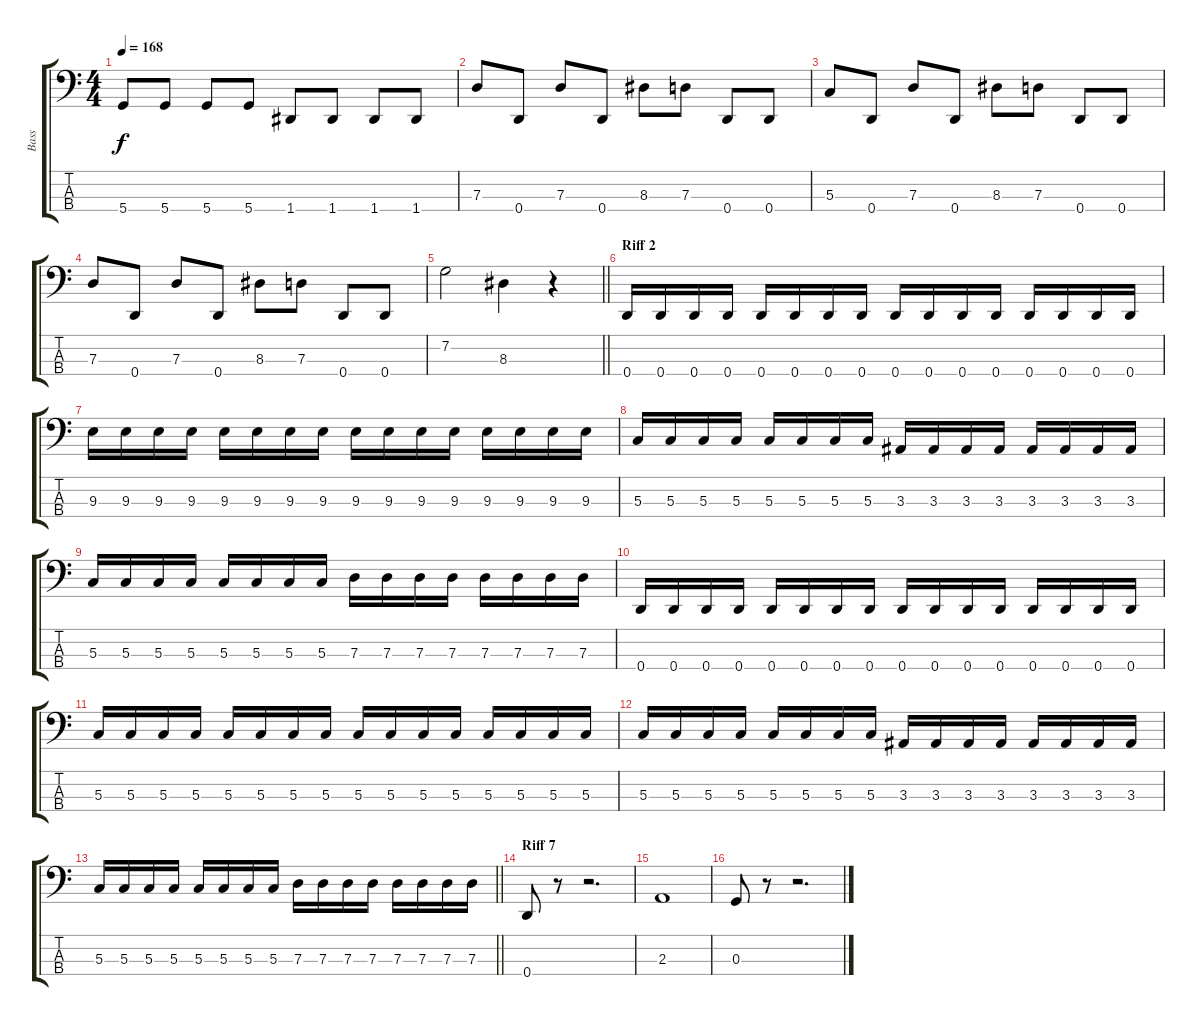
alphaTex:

\track ("Bass" "Bass") {instrument slapbass2}
\staff {score tabs}
\tuning (F2 C2 G1 D1) {hide}
\ts (4 4)
\tempo 168
\clef f4
\ks c
5.4.8{dy f} 5.4.8 5.4.8 5.4.8 1.4.8 1.4.8 1.4.8 1.4.8 |
7.3.8 0.4.8 7.3.8 0.4.8 8.3.8 7.3.8 0.4.8 0.4.8 |
5.3.8 0.4.8 7.3.8 0.4.8 8.3.8 7.3.8 0.4.8 0.4.8 |
7.3.8 0.4.8 7.3.8 0.4.8 8.3.8 7.3.8 0.4.8 0.4.8 |
\barLineRight lightlight
7.2.2 8.3.4 r.4 |
\section ("" "Riff 2")
0.4.16 0.4.16 0.4.16 0.4.16 0.4.16 0.4.16 0.4.16 0.4.16 0.4.16 0.4.16 0.4.16 0.4.16 0.4.16 0.4.16 0.4.16 0.4.16 |
9.3.16 9.3.16 9.3.16 9.3.16 9.3.16 9.3.16 9.3.16 9.3.16 9.3.16 9.3.16 9.3.16 9.3.16 9.3.16 9.3.16 9.3.16 9.3.16 |
5.3.16 5.3.16 5.3.16 5.3.16 5.3.16 5.3.16 5.3.16 5.3.16 3.3.16 3.3.16 3.3.16 3.3.16 3.3.16 3.3.16 3.3.16 3.3.16 |
5.3.16 5.3.16 5.3.16 5.3.16 5.3.16 5.3.16 5.3.16 5.3.16 7.3.16 7.3.16 7.3.16 7.3.16 7.3.16 7.3.16 7.3.16 7.3.16 |
0.4.16 0.4.16 0.4.16 0.4.16 0.4.16 0.4.16 0.4.16 0.4.16 0.4.16 0.4.16 0.4.16 0.4.16 0.4.16 0.4.16 0.4.16 0.4.16 |
5.3.16 5.3.16 5.3.16 5.3.16 5.3.16 5.3.16 5.3.16 5.3.16 5.3.16 5.3.16 5.3.16 5.3.16 5.3.16 5.3.16 5.3.16 5.3.16 |
5.3.16 5.3.16 5.3.16 5.3.16 5.3.16 5.3.16 5.3.16 5.3.16 3.3.16 3.3.16 3.3.16 3.3.16 3.3.16 3.3.16 3.3.16 3.3.16 |
\barLineRight lightlight
5.3.16 5.3.16 5.3.16 5.3.16 5.3.16 5.3.16 5.3.16 5.3.16 7.3.16 7.3.16 7.3.16 7.3.16 7.3.16 7.3.16 7.3.16 7.3.16 |
\section ("" "Riff 7")
0.4.8 r.8 r.2{d} |
2.3.1 |
0.3.8 r.8 r.2{d}
